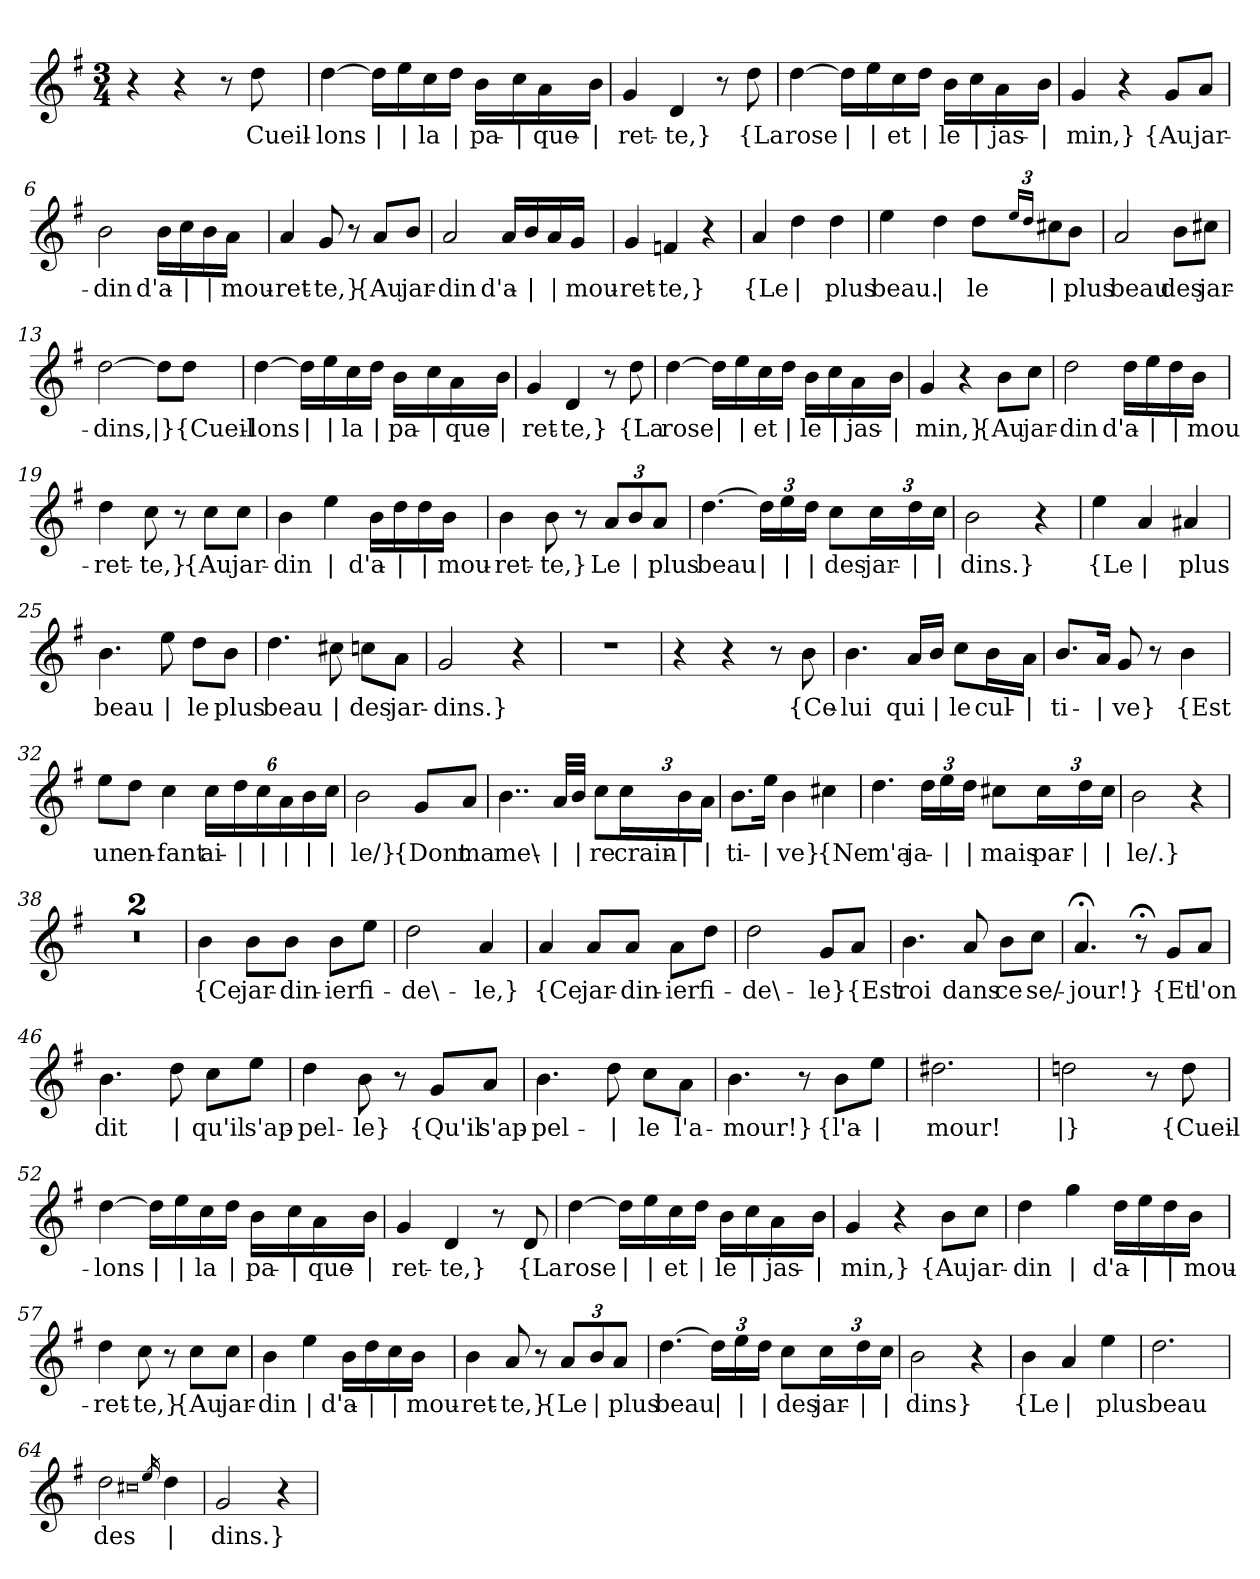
**kern	**text
*part1	*part1
*staff1	*staff1
*clefG2	*
*k[f#]	*
*M3/4	*
=1	=1
4r	.
4r	.
8r	.
!	!LO:LY:b
8dd\	Cueil-
=2	=2
!	!LO:LY:b
[4dd\	-lons
!	!LO:LY:b
16dd\LL]	|
!	!LO:LY:b
16ee\	|
!	!LO:LY:b
16cc\	la
!	!LO:LY:b
16dd\JJ	|
!	!LO:LY:b
16b\LL	pa-
!	!LO:LY:b
16cc\	|
!	!LO:LY:b
16a\	-que-
!	!LO:LY:b
16b\JJ	|
=3	=3
!	!LO:LY:b
4g/	-ret-
!	!LO:LY:b
4d/	-te,}
8r	.
!	!LO:LY:b
8dd\	{La
=4	=4
!	!LO:LY:b
[4dd\	rose
!	!LO:LY:b
16dd\LL]	|
!	!LO:LY:b
16ee\	|
!	!LO:LY:b
16cc\	et
!	!LO:LY:b
16dd\JJ	|
!	!LO:LY:b
16b\LL	le
!	!LO:LY:b
16cc\	|
!	!LO:LY:b
16a\	jas-
!	!LO:LY:b
16b\JJ	|
=5	=5
!	!LO:LY:b
4g/	-min,}
4r	.
!	!LO:LY:b
8g/L	{Au
!	!LO:LY:b
8a/J	jar-
!!LO:LB:g=z
=6	=6
!	!LO:LY:b
2b\	-din
!	!LO:LY:b
16b\LL	d'a-
!	!LO:LY:b
16cc\	|
!	!LO:LY:b
16b\	|
!	!LO:LY:b
16a\JJ	-mou-
=7	=7
!	!LO:LY:b
4a/	-ret-
!	!LO:LY:b
8g/	-te,}
8r	.
!	!LO:LY:b
8a/L	{Au
!	!LO:LY:b
8b/J	jar-
=8	=8
!	!LO:LY:b
2a/	-din
!	!LO:LY:b
16a/LL	d'a-
!	!LO:LY:b
16b/	|
!	!LO:LY:b
16a/	|
!	!LO:LY:b
16g/JJ	-mou-
=9	=9
!	!LO:LY:b
4g/	-ret-
!	!LO:LY:b
4fn/	-te,}
4r	.
=10	=10
!	!LO:LY:b
4a/	{Le
!	!LO:LY:b
4dd\	|
!	!LO:LY:b
4dd\	plus
=11	=11
!	!LO:LY:b
4ee\	beau.
!	!LO:LY:b
4dd\	|
*Xbrackettup	*
!	!LO:LY:b
12dd\L	le
16qee/LL	.
16qdd/JJ	.
!	!LO:LY:b
12cc#X\	|
!	!LO:LY:b
12b\J	plus
!!LO:LB:g=z
=12	=12
!	!LO:LY:b
2a/	beau
!	!LO:LY:b
8b\L	des
!	!LO:LY:b
8cc#X\J	jar-
=13	=13
!	!LO:LY:b
[2dd\	-dins,
!	!LO:LY:b
8dd\L]	|}
!	!LO:LY:b
8dd\J	{Cueil-
=14	=14
!	!LO:LY:b
[4dd\	-lons
!	!LO:LY:b
16dd\LL]	|
!	!LO:LY:b
16ee\	|
!	!LO:LY:b
16cc\	la
!	!LO:LY:b
16dd\JJ	|
!	!LO:LY:b
16b\LL	pa-
!	!LO:LY:b
16cc\	|
!	!LO:LY:b
16a\	-que-
!	!LO:LY:b
16b\JJ	|
=15	=15
!	!LO:LY:b
4g/	-ret-
!	!LO:LY:b
4d/	-te,}
8r	.
!	!LO:LY:b
8dd\	{La
=16	=16
!	!LO:LY:b
[4dd\	rose
!	!LO:LY:b
16dd\LL]	|
!	!LO:LY:b
16ee\	|
!	!LO:LY:b
16cc\	et
!	!LO:LY:b
16dd\JJ	|
!	!LO:LY:b
16b\LL	le
!	!LO:LY:b
16cc\	|
!	!LO:LY:b
16a\	jas-
!	!LO:LY:b
16b\JJ	|
!!LO:LB:g=z
=17	=17
!	!LO:LY:b
4g/	min,}
4r	.
!	!LO:LY:b
8b\L	{Au
!	!LO:LY:b
8cc\J	jar-
=18	=18
!	!LO:LY:b
2dd\	-din
!	!LO:LY:b
16dd\LL	d'a-
!	!LO:LY:b
16ee\	|
!	!LO:LY:b
16dd\	|
!	!LO:LY:b
16b\JJ	-mou-
=19	=19
!	!LO:LY:b
4dd\	-ret-
!	!LO:LY:b
8cc\	-te,}
8r	.
!	!LO:LY:b
8cc\L	{Au
!	!LO:LY:b
8cc\J	jar-
=20	=20
!	!LO:LY:b
4b\	-din
!	!LO:LY:b
4ee\	|
!	!LO:LY:b
16b\LL	d'a-
!	!LO:LY:b
16dd\	|
!	!LO:LY:b
16dd\	|
!	!LO:LY:b
16b\JJ	-mou-
=21	=21
!	!LO:LY:b
4b\	-ret-
!	!LO:LY:b
8b\	-te,}
8r	.
!	!LO:LY:b
12a/L	Le
!	!LO:LY:b
12b/	|
!	!LO:LY:b
12a/J	plus
!!LO:LB:g=z
=22	=22
!	!LO:LY:b
[4.dd\	beau
!	!LO:LY:b
24dd\LL]	|
!	!LO:LY:b
24ee\	|
!	!LO:LY:b
24dd\JJ	|
!	!LO:LY:b
8cc\L	des
!	!LO:LY:b
24cc\L	jar-
!	!LO:LY:b
24dd\	|
!	!LO:LY:b
24cc\JJ	|
=23	=23
!	!LO:LY:b
2b\	-dins.}
4r	.
=24	=24
!	!LO:LY:b
4ee\	{Le
!	!LO:LY:b
4a/	|
!	!LO:LY:b
4a#X/	plus
=25	=25
!	!LO:LY:b
4.b\	beau
!	!LO:LY:b
8ee\	|
!	!LO:LY:b
8dd\L	le
!	!LO:LY:b
8b\J	plus
=26	=26
!	!LO:LY:b
4.dd\	beau
!	!LO:LY:b
8cc#X\	|
!	!LO:LY:b
8ccn\L	des
!	!LO:LY:b
8a\J	jar-
=27	=27
!	!LO:LY:b
2g/	-dins.}
4r	.
=28	=28
2.r	.
=29	=29
4r	.
4r	.
8r	.
!	!LO:LY:b
8b\	{Ce-
!!LO:LB:g=z
=30	=30
!	!LO:LY:b
4.b\	-lui
!	!LO:LY:b
16a/LL	qui
!	!LO:LY:b
16b/JJ	|
!	!LO:LY:b
8cc\L	le
!	!LO:LY:b
16b\L	cul-
!	!LO:LY:b
16a\JJ	|
=31	=31
!	!LO:LY:b
8.b/L	-ti-
!	!LO:LY:b
16a/Jk	|
!	!LO:LY:b
8g/	-ve}
8r	.
!	!LO:LY:b
4b\	{Est
=32	=32
!	!LO:LY:b
8ee\L	un
!	!LO:LY:b
8dd\J	en-
!	!LO:LY:b
4cc\	-fant
!	!LO:LY:b
24cc\LL	ai-
!	!LO:LY:b
24dd\	|
!	!LO:LY:b
24cc\	|
!	!LO:LY:b
24a\	|
!	!LO:LY:b
24b\	|
!	!LO:LY:b
24cc\JJ	|
=33	=33
!	!LO:LY:b
2b\	-le/}
!	!LO:LY:b
8g/L	{Dont
!	!LO:LY:b
8a/J	ma
=34	=34
!	!LO:LY:b
4..b\	me\-
!	!LO:LY:b
32a/LLL	|
!	!LO:LY:b
32b/JJJ	|
!	!LO:LY:b
8cc\L	-re
!	!LO:LY:b
24cc\L	crain-
!	!LO:LY:b
24b\	|
!	!LO:LY:b
24a\JJ	|
!!LO:LB:g=z
=35	=35
!	!LO:LY:b
8.b\L	-ti-
!	!LO:LY:b
16ee\Jk	|
!	!LO:LY:b
4b\	-ve}
!	!LO:LY:b
4cc#X\	{Ne
=36	=36
!	!LO:LY:b
4.dd\	m'a
!	!LO:LY:b
24dd\LL	ja-
!	!LO:LY:b
24ee\	|
!	!LO:LY:b
24dd\JJ	|
!	!LO:LY:b
8cc#X\L	-mais
!	!LO:LY:b
24cc#\L	par-
!	!LO:LY:b
24dd\	|
!	!LO:LY:b
24cc#\JJ	|
=37	=37
!	!LO:LY:b
2b\	-le/.}
4r	.
=38	=38
2.r	.
=39	=39
2.r	.
=40	=40
!	!LO:LY:b
4b\	{Ce
!	!LO:LY:b
8b\L	jar-
!	!LO:LY:b
8b\J	-din-
!	!LO:LY:b
8b\L	-ier
!	!LO:LY:b
8ee\J	fi-
=41	=41
!	!LO:LY:b
2dd\	-de\-
!	!LO:LY:b
4a/	-le,}
!!LO:LB:g=z
=42	=42
!	!LO:LY:b
4a/	{Ce
!	!LO:LY:b
8a/L	jar-
!	!LO:LY:b
8a/J	-din-
!	!LO:LY:b
8a\L	-ier
!	!LO:LY:b
8dd\J	fi-
=43	=43
!	!LO:LY:b
2dd\	-de\-
!	!LO:LY:b
8g/L	-le}
!	!LO:LY:b
8a/J	{Est
=44	=44
!	!LO:LY:b
4.b\	roi
!	!LO:LY:b
8a/	dans
!	!LO:LY:b
8b\L	ce
!	!LO:LY:b
8cc\J	se/-
=45	=45
!	!LO:LY:b
4.a;</	-jour!}
8r;<	.
!	!LO:LY:b
8g/L	{Et
!	!LO:LY:b
8a/J	l'on
=46	=46
!	!LO:LY:b
4.b\	dit
!	!LO:LY:b
8dd\	|
!	!LO:LY:b
8cc\L	qu'il
!	!LO:LY:b
8ee\J	s'ap-
!!LO:LB:g=z
=47	=47
!	!LO:LY:b
4dd\	-pel-
!	!LO:LY:b
8b\	-le}
8r	.
!	!LO:LY:b
8g/L	{Qu'il
!	!LO:LY:b
8a/J	s'ap-
=48	=48
!	!LO:LY:b
4.b\	-pel-
!	!LO:LY:b
8dd\	|
!	!LO:LY:b
8cc\L	-le
!	!LO:LY:b
8a\J	l'a-
=49	=49
!	!LO:LY:b
4.b\	-mour!}
8r	.
!	!LO:LY:b
8b\L	{l'a-
!	!LO:LY:b
8ee\J	|
=50	=50
!	!LO:LY:b
2.dd#X\	-mour!
=51	=51
!	!LO:LY:b
2ddn\	|}
8r	.
!	!LO:LY:b
8dd\	{Cueil-
=52	=52
!	!LO:LY:b
[4dd\	-lons
!	!LO:LY:b
16dd\LL]	|
!	!LO:LY:b
16ee\	|
!	!LO:LY:b
16cc\	la
!	!LO:LY:b
16dd\JJ	|
!	!LO:LY:b
16b\LL	pa-
!	!LO:LY:b
16cc\	|
!	!LO:LY:b
16a\	-que-
!	!LO:LY:b
16b\JJ	|
!!LO:LB:g=z
=53	=53
!	!LO:LY:b
4g/	-ret-
!	!LO:LY:b
4d/	-te,}
8r	.
!	!LO:LY:b
8d/	{La
=54	=54
!	!LO:LY:b
[4dd\	rose
!	!LO:LY:b
16dd\LL]	|
!	!LO:LY:b
16ee\	|
!	!LO:LY:b
16cc\	et
!	!LO:LY:b
16dd\JJ	|
!	!LO:LY:b
16b\LL	le
!	!LO:LY:b
16cc\	|
!	!LO:LY:b
16a\	jas-
!	!LO:LY:b
16b\JJ	|
=55	=55
!	!LO:LY:b
4g/	-min,}
4r	.
!	!LO:LY:b
8b\L	{Au
!	!LO:LY:b
8cc\J	jar-
=56	=56
!	!LO:LY:b
4dd\	-din
!	!LO:LY:b
4gg\	|
!	!LO:LY:b
16dd\LL	d'a-
!	!LO:LY:b
16ee\	|
!	!LO:LY:b
16dd\	|
!	!LO:LY:b
16b\JJ	-mou-
=57	=57
!	!LO:LY:b
4dd\	-ret-
!	!LO:LY:b
8cc\	-te,}
8r	.
!	!LO:LY:b
8cc\L	{Au
!	!LO:LY:b
8cc\J	jar-
!!LO:PB:g=z
=58	=58
!	!LO:LY:b
4b\	-din
!	!LO:LY:b
4ee\	|
!	!LO:LY:b
16b\LL	d'a-
!	!LO:LY:b
16dd\	|
!	!LO:LY:b
16cc\	|
!	!LO:LY:b
16b\JJ	-mou-
=59	=59
!	!LO:LY:b
4b\	-ret-
!	!LO:LY:b
8a/	-te,}
8r	.
!	!LO:LY:b
12a/L	{Le
!	!LO:LY:b
12b/	|
!	!LO:LY:b
12a/J	plus
=60	=60
!	!LO:LY:b
[4.dd\	beau
!	!LO:LY:b
24dd\LL]	|
!	!LO:LY:b
24ee\	|
!	!LO:LY:b
24dd\JJ	|
!	!LO:LY:b
8cc\L	des
!	!LO:LY:b
24cc\L	jar-
!	!LO:LY:b
24dd\	|
!	!LO:LY:b
24cc\JJ	|
=61	=61
!	!LO:LY:b
2b\	-dins}
4r	.
=62	=62
!	!LO:LY:b
4b\	{Le
!	!LO:LY:b
4a/	|
!	!LO:LY:b
4ee\	plus
=63	=63
!	!LO:LY:b
2.dd\	beau
=64	=64
!	!LO:LY:b
2dd\	des
0qcc#X	.
16qee/	.
!	!LO:LY:b
4dd\	|
!!LO:LB:g=z
=65	=65
!	!LO:LY:b
2g/	-dins.}
4r	.
=	=
*-	*-
